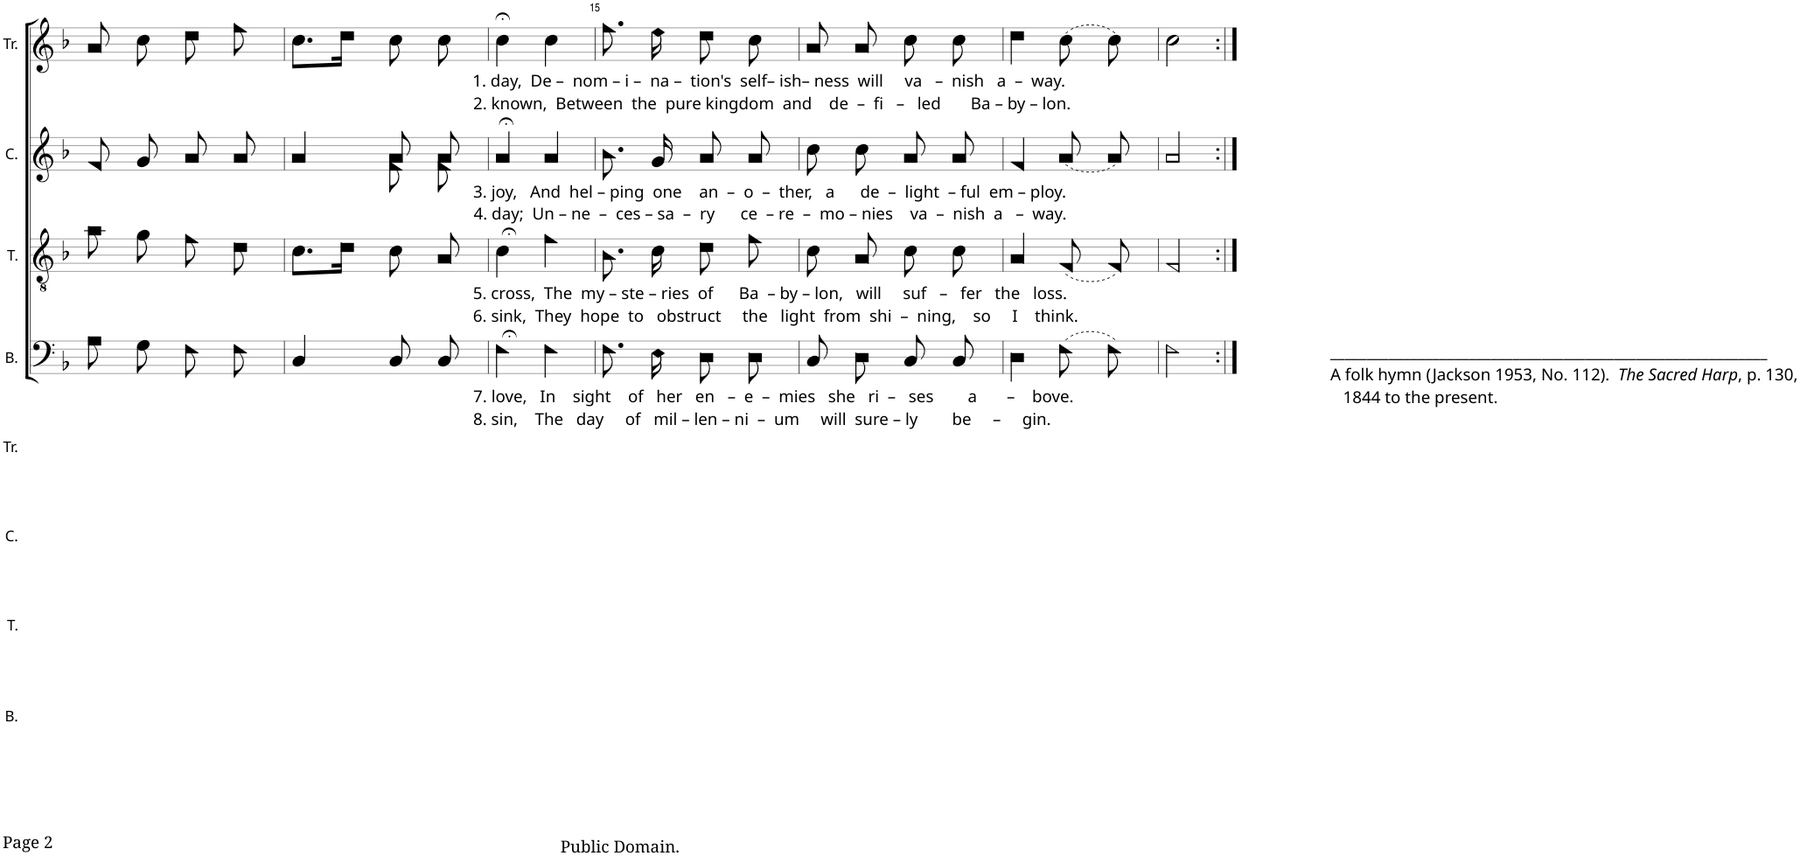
**kern	**kern	**kern	**kern
*part4	*part3	*part2	*part1
*staff4	*staff3	*staff2	*staff1
*I"B.	*I"T.	*I"C.	*I"Tr.
*I'B.	*I'T.	*I'C.	*I'Tr.
!!LO:PB:g=z
*clefF4	*clefGv2	*clefG2	*clefG2
*k[b-]	*k[b-]	*k[b-]	*k[b-]
*M2/4	*M2/4	*M2/4	*M2/4
=12	=12	=12	=12
8A!\L	8a!\	8f!/L	8a!/
8G!\J	8g!\	8g!/J	8cc!\
8F!\L	8f!\	8a!/L	8dd!\
8F!\J	8d!\	8a!/J	8ff!\
=13	=13	=13	=13
*	*	*^	*
4C!/	8.c!\L	4a!/	4ryy	8.cc!\L
.	16d!\Jk	.	.	16dd!\Jk
8C!/L	8c!\	8a!/L	8f!\L	8cc!\
8C!/J	8A!/	8a!/J	8f!\J	8cc!\
=14	=14	=14	=14	=14
!	!	!	!	!LO:TX:b:t=1. day,  De –  nom – i –  na –  tion's  self– ish– ness  will     va   –  nish   a  –  way.
!	!	!	!	!LO:TX:b:t=2. known,  Between  the  pure kingdom  and    de  –  fi   –   led       Ba – by – lon.
!	!	!LO:TX:b:t=3. joy,   And  hel – ping  one    an  –  o  –  ther,   a      de  –  light  – ful  em – ploy.	!	!
!	!	!LO:TX:b:t=4. day;  Un – ne  –  ces – sa  –  ry      ce  – re  –  mo – nies    va  –  nish  a   –  way.	!	!
!	!LO:TX:b:t=5. cross,  The  my – ste – ries  of      Ba  – by – lon,   will     suf   –   fer   the   loss.	!	!	!
!	!LO:TX:b:t=6. sink,  They  hope  to   obstruct     the   light  from  shi  –  ning,    so     I    think.	!	!	!
!LO:TX:b:t=7. love,   In    sight    of   her   en   –  e  –  mies   she   ri  –   ses        a       –    bove.	!	!	!	!
!LO:TX:b:t=8. sin,    The   day     of   mil – len – ni  –  um     will  sure – ly        be     –     gin.	!	!	!	!
*	*	*v	*v	*
4F;<!\	4c;<!\	4a;<!/	4cc;<!\
4F!\	4f!\	4a!/	4cc!\
=15	=15	=15	=15
8.F!\L	8.B-!\	8.b-!/L	8.ff!\
16E!\Jk	16c!\	16g!/Jk	16ee!\
8D!\L	8d!\	8a!/L	8dd!\
8D!\J	8f!\	8a!/J	8cc!\
=16	=16	=16	=16
8C!/L	8c!\	8cc!\L	8a!/
8D!/J	8A!/	8cc!\J	8a!/
8C!/L	8c!\	8a!/L	8cc!\
8C!/J	8c!\	8a!/J	8cc!\
=17	=17	=17	=17
4D!\	4A!/	4f!/	4dd!\
(8F!\L	(8F!/	(8a!/L	(8cc!\
8F!\J)	8F!/)	8a!/J)	8cc!\)
=18	=18	=18	=18
!LO:TX:a:t=____________________________________________________________	!	!	!
!LO:TX:a:t=A folk hymn (Jackson 1953, No. 112).	!	!	!
!LO:TX:a:i:t=The Sacred Harp	!	!	!
!LO:TX:a:t=, p. 130,	!	!	!
!LO:TX:a:t=1844 to the present.	!	!	!
2F!\	2F!/	2a!/	2cc!\
=:|!	=:|!	=:|!	=:|!
*-	*-	*-	*-
